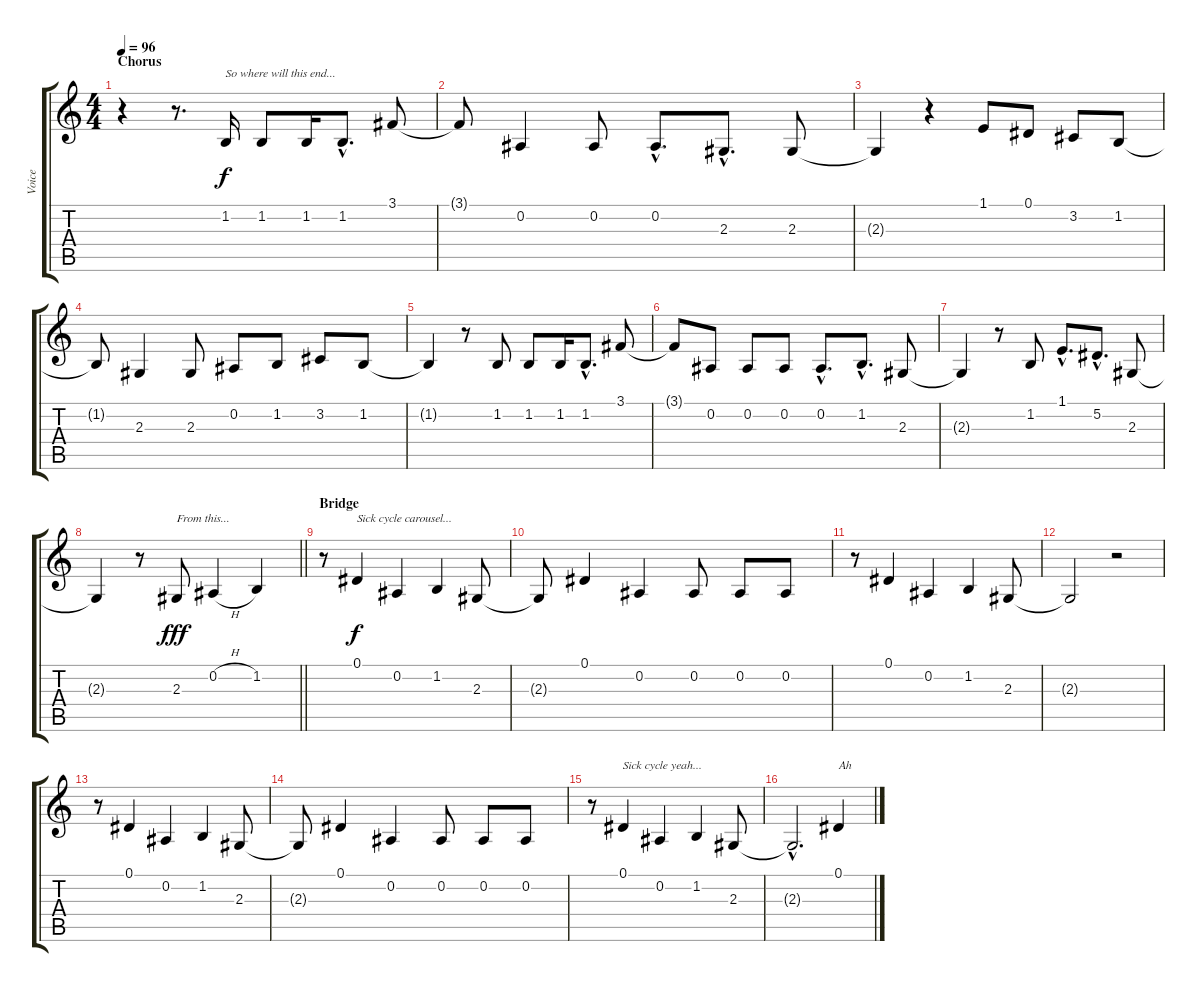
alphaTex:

\track ("Voice" "Voice") {instrument clarinet}
\staff {score tabs}
\tuning (Eb4 Bb3 Gb3 Db3 Ab2 Eb2) {hide}
\ts (4 4)
\section ("" "Chorus")
\tempo 96
\clef g2
\ks c
r.4{dy f volume 16} r.8{d} 1.2.16{txt "So where will this end..."} 1.2.8 1.2.16 1.2{hac}.8{d} 3.1.8 |
3.1{t}.8 0.2.4 0.2.8 0.2{hac}.8{d} 2.3{hac}.8{d} 2.3.8 |
2.3{t}.4 r.4 1.1.8 0.1.8 3.2.8 1.2.8 |
1.2{t}.8 2.3.4 2.3.8 0.2.8 1.2.8 3.2.8 1.2.8 |
1.2{t}.4{volume 16} r.8 1.2.8 1.2.8 1.2.16 1.2{hac}.8{d} 3.1.8 |
3.1{t}.8 0.2.8 0.2.8 0.2.8 0.2{hac}.8{d} 1.2{hac}.8{d} 2.3.8 |
2.3{t}.4 r.8 1.2.8 1.1{hac}.8{d} 5.2{hac}.8{d} 2.3.8 |
\barLineRight lightlight
2.3{t}.4{volume 16} r.8 2.3.8{txt "From this..." dy fff} 0.2{h}.4 1.2.4 |
\section ("" "Bridge")
r.8{volume 16} 0.1.4{txt "Sick cycle carousel..." dy f} 0.2.4 1.2.4 2.3.8 |
2.3{t}.8 0.1.4 0.2.4 0.2.8 0.2.8 0.2.8 |
r.8{volume 16} 0.1.4 0.2.4 1.2.4 2.3.8 |
2.3{t}.2 r.2 |
r.8{volume 16} 0.1.4 0.2.4 1.2.4 2.3.8 |
2.3{t}.8 0.1.4 0.2.4 0.2.8 0.2.8 0.2.8 |
r.8{volume 16} 0.1.4{txt "Sick cycle yeah..."} 0.2.4 1.2.4 2.3.8 |
2.3{hac t}.2{d} 0.1.4{txt "Ah"}
